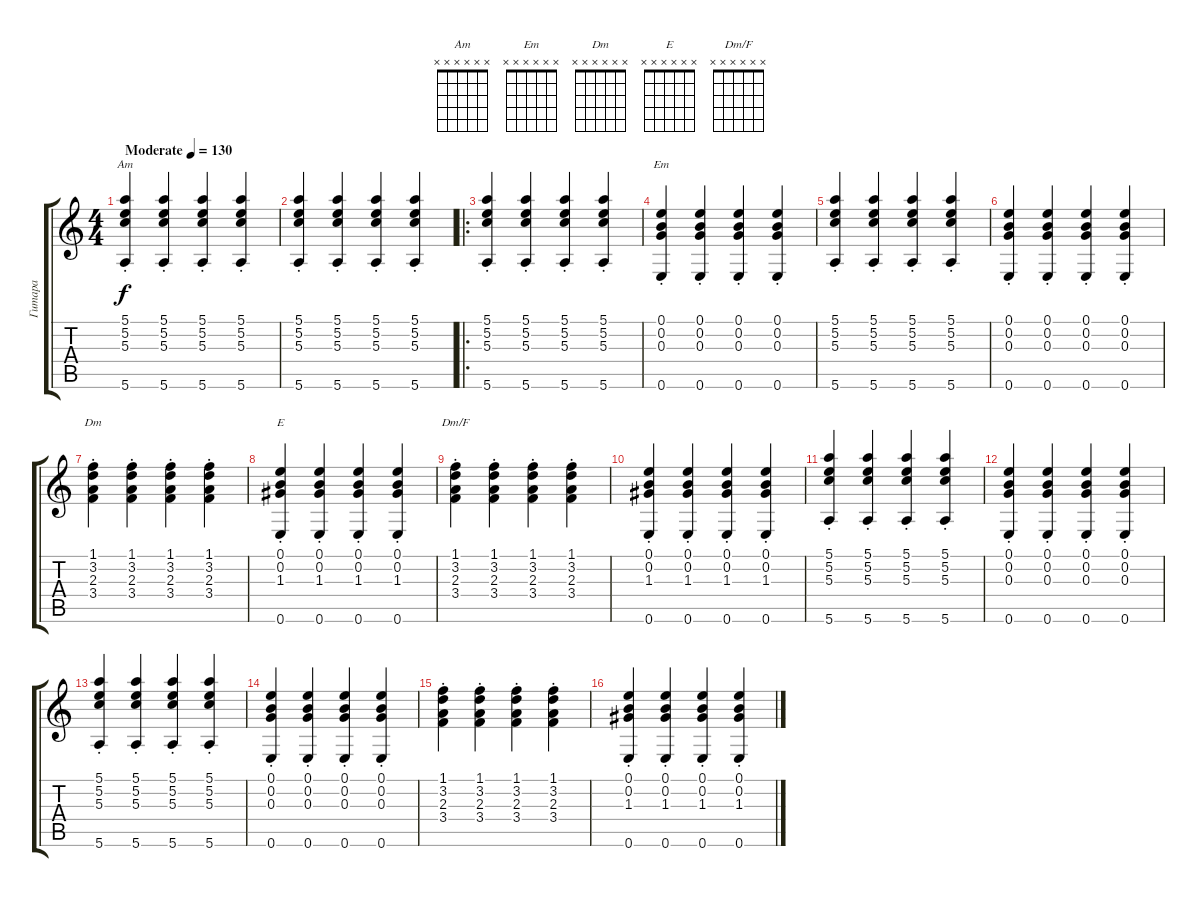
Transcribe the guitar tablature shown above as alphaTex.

\track ("Гитара" "Гитара") {instrument acousticguitarnylon}
\staff {score tabs}
\tuning (E4 B3 G3 D3 A2 E2) {hide}
\chord ("Am" x x x x x x)
\chord ("Em" x x x x x x)
\chord ("Dm" x x x x x x)
\chord ("E" x x x x x x)
\chord ("Dm/F" x x x x x x)
\ts (4 4)
\tempo (130 "Moderate")
\clef g2
\ks c
(5.1{st} 5.2{st} 5.3{st} 5.6{st}).4{ch "Am" dy f instrument acousticguitarnylon} (5.1{st} 5.2{st} 5.3{st} 5.6{st}).4 (5.1{st} 5.2{st} 5.3{st} 5.6{st}).4 (5.1{st} 5.2{st} 5.3{st} 5.6{st}).4 |
(5.1{st} 5.2{st} 5.3{st} 5.6{st}).4 (5.1{st} 5.2{st} 5.3{st} 5.6{st}).4 (5.1{st} 5.2{st} 5.3{st} 5.6{st}).4 (5.1{st} 5.2{st} 5.3{st} 5.6{st}).4 |
\ro
(5.1{st} 5.2{st} 5.3{st} 5.6{st}).4 (5.1{st} 5.2{st} 5.3{st} 5.6{st}).4 (5.1{st} 5.2{st} 5.3{st} 5.6{st}).4 (5.1{st} 5.2{st} 5.3{st} 5.6{st}).4 |
(0.1{st} 0.2{st} 0.3{st} 0.6{st}).4{ch "Em"} (0.1{st} 0.2{st} 0.3{st} 0.6{st}).4 (0.1{st} 0.2{st} 0.3{st} 0.6{st}).4 (0.1{st} 0.2{st} 0.3{st} 0.6{st}).4 |
(5.1{st} 5.2{st} 5.3{st} 5.6{st}).4 (5.1{st} 5.2{st} 5.3{st} 5.6{st}).4 (5.1{st} 5.2{st} 5.3{st} 5.6{st}).4 (5.1{st} 5.2{st} 5.3{st} 5.6{st}).4 |
(0.1{st} 0.2{st} 0.3{st} 0.6{st}).4 (0.1{st} 0.2{st} 0.3{st} 0.6{st}).4 (0.1{st} 0.2{st} 0.3{st} 0.6{st}).4 (0.1{st} 0.2{st} 0.3{st} 0.6{st}).4 |
(1.1{st} 3.2{st} 2.3{st} 3.4{st}).4{ch "Dm"} (1.1{st} 3.2{st} 2.3{st} 3.4{st}).4 (1.1{st} 3.2{st} 2.3{st} 3.4{st}).4 (1.1{st} 3.2{st} 2.3{st} 3.4{st}).4 |
(0.1{st} 0.2{st} 1.3{st} 0.6{st}).4{ch "E"} (0.1{st} 0.2{st} 1.3{st} 0.6{st}).4 (0.1{st} 0.2{st} 1.3{st} 0.6{st}).4 (0.1{st} 0.2{st} 1.3{st} 0.6{st}).4 |
(1.1{st} 3.2{st} 2.3{st} 3.4{st}).4{ch "Dm/F"} (1.1{st} 3.2{st} 2.3{st} 3.4{st}).4 (1.1{st} 3.2{st} 2.3{st} 3.4{st}).4 (1.1{st} 3.2{st} 2.3{st} 3.4{st}).4 |
(0.1{st} 0.2{st} 1.3{st} 0.6{st}).4 (0.1{st} 0.2{st} 1.3{st} 0.6{st}).4 (0.1{st} 0.2{st} 1.3{st} 0.6{st}).4 (0.1{st} 0.2{st} 1.3{st} 0.6{st}).4 |
(5.1{st} 5.2{st} 5.3{st} 5.6{st}).4 (5.1{st} 5.2{st} 5.3{st} 5.6{st}).4 (5.1{st} 5.2{st} 5.3{st} 5.6{st}).4 (5.1{st} 5.2{st} 5.3{st} 5.6{st}).4 |
(0.1{st} 0.2{st} 0.3{st} 0.6{st}).4 (0.1{st} 0.2{st} 0.3{st} 0.6{st}).4 (0.1{st} 0.2{st} 0.3{st} 0.6{st}).4 (0.1{st} 0.2{st} 0.3{st} 0.6{st}).4 |
(5.1{st} 5.2{st} 5.3{st} 5.6{st}).4 (5.1{st} 5.2{st} 5.3{st} 5.6{st}).4 (5.1{st} 5.2{st} 5.3{st} 5.6{st}).4 (5.1{st} 5.2{st} 5.3{st} 5.6{st}).4 |
(0.1{st} 0.2{st} 0.3{st} 0.6{st}).4 (0.1{st} 0.2{st} 0.3{st} 0.6{st}).4 (0.1{st} 0.2{st} 0.3{st} 0.6{st}).4 (0.1{st} 0.2{st} 0.3{st} 0.6{st}).4 |
(1.1{st} 3.2{st} 2.3{st} 3.4{st}).4 (1.1{st} 3.2{st} 2.3{st} 3.4{st}).4 (1.1{st} 3.2{st} 2.3{st} 3.4{st}).4 (1.1{st} 3.2{st} 2.3{st} 3.4{st}).4 |
(0.1{st} 0.2{st} 1.3{st} 0.6{st}).4 (0.1{st} 0.2{st} 1.3{st} 0.6{st}).4 (0.1{st} 0.2{st} 1.3{st} 0.6{st}).4 (0.1{st} 0.2{st} 1.3{st} 0.6{st}).4
